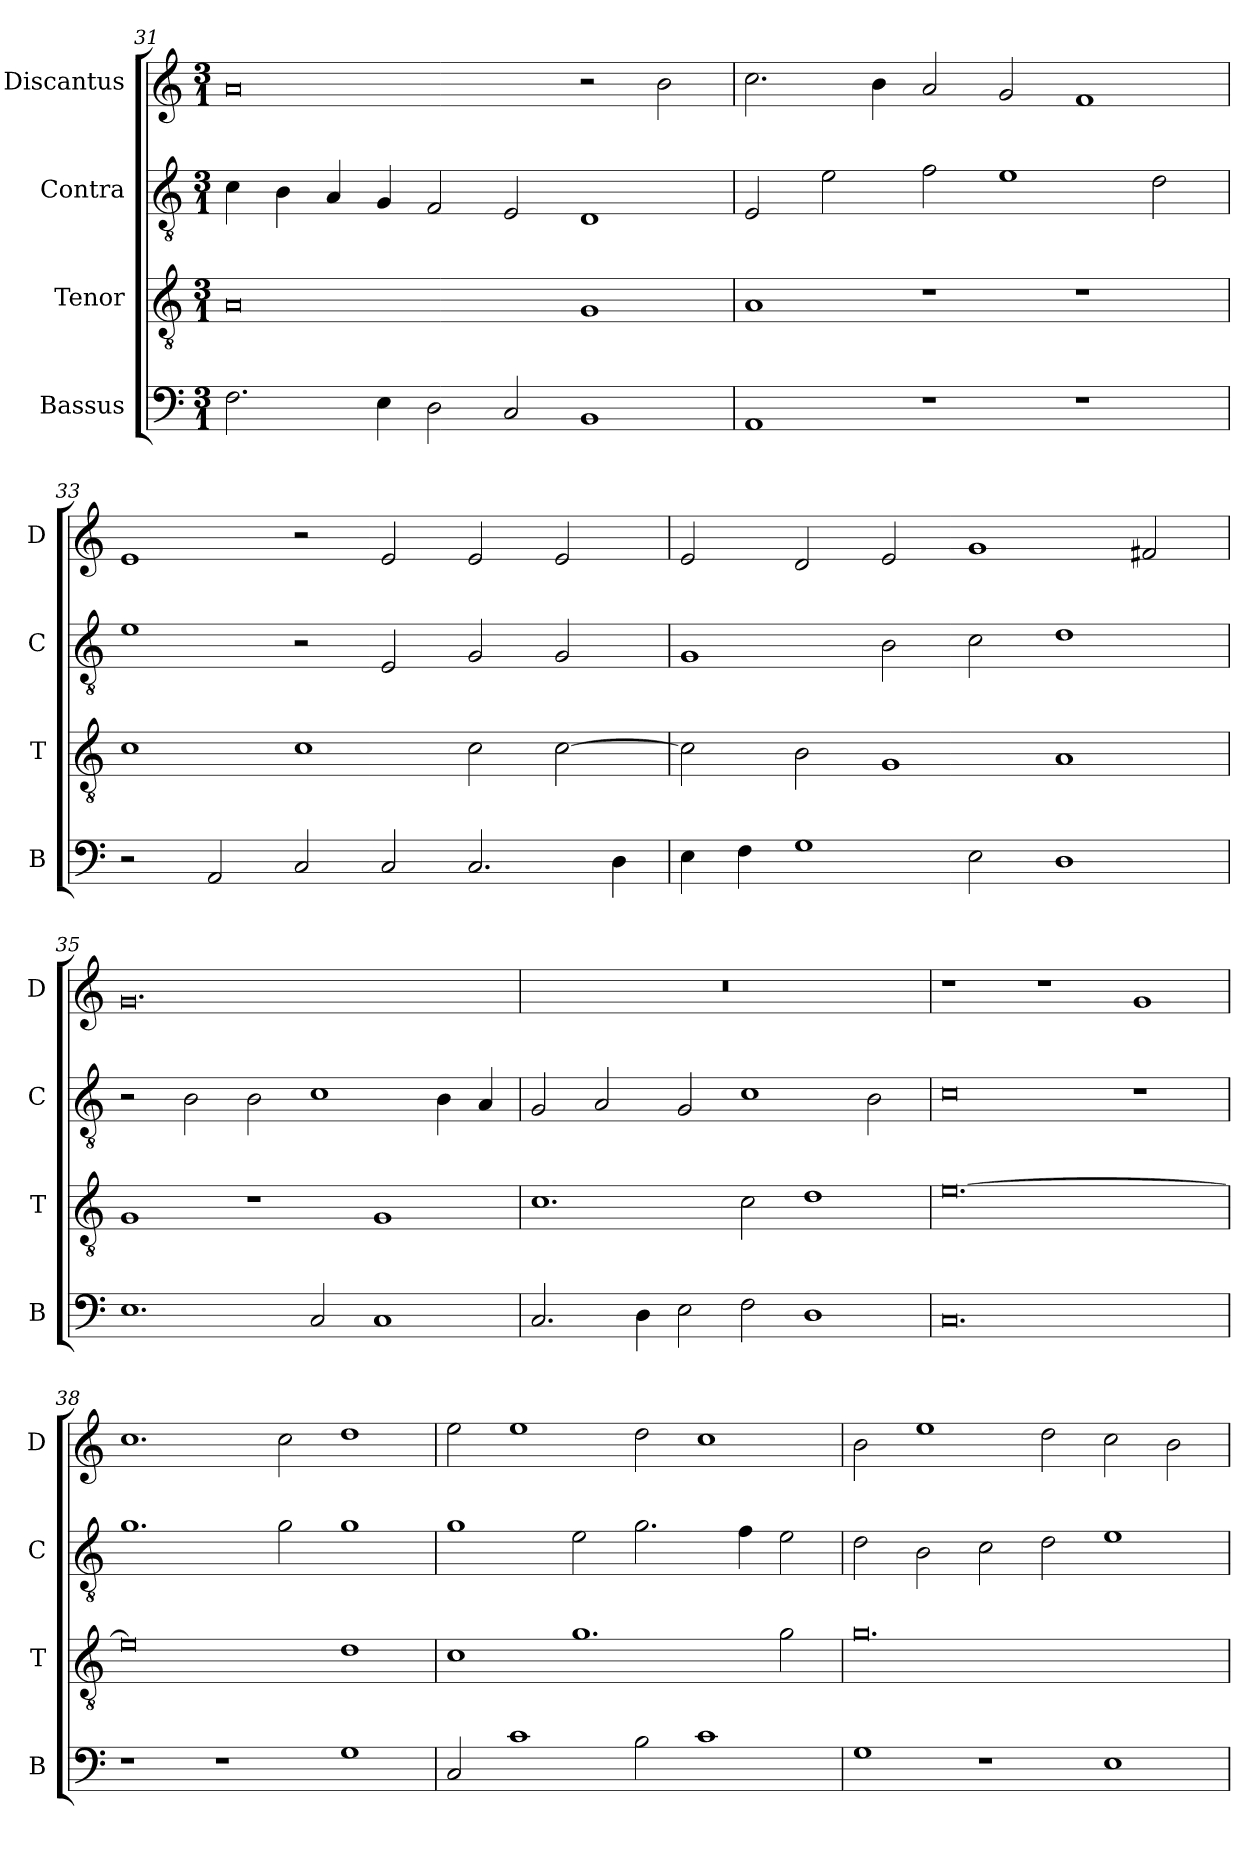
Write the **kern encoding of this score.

**kern	**kern	**kern	**kern
*part4	*part3	*part2	*part1
*staff4	*staff3	*staff2	*staff1
*I"Bassus	*I"Tenor	*I"Contra	*I"Discantus
*I'B	*I'T	*I'C	*I'D
*clefF4	*clefGv2	*clefGv2	*clefG2
*k[]	*k[]	*k[]	*k[]
*M3/1	*M3/1	*M3/1	*M3/1
=31	=31	=31	=31
2.F\	0A	4c\	0a
.	.	4B\	.
.	.	4A/	.
4E\	.	4G/	.
2D\	.	2F/	.
2C/	.	2E/	.
1BB	1G	1D	2r
.	.	.	2b\
=32	=32	=32	=32
1AA	1A	2E/	2.cc\
.	.	2e\	.
.	.	.	4b\
1r	1r	2f\	2a/
.	.	1e	2g/
1r	1r	.	1f
.	.	2d\	.
=33	=33	=33	=33
2r	1c	1e	1e
2AA/	.	.	.
2C/	1c	2r	2r
2C/	.	2E/	2e/
2.C/	2c\	2G/	2e/
.	[2c\	2G/	2e/
4D\	.	.	.
=34	=34	=34	=34
4E\	2c\]	1G	2e/
4F\	.	.	.
1G	2B\	.	2d/
.	1G	2B\	2e/
2E\	.	2c\	1g
1D	1A	1d	.
.	.	.	2f#X/
=35	=35	=35	=35
1.E	1G	2r	0.g
.	.	2B\	.
.	1r	2B\	.
2C/	.	1c	.
1C	1G	.	.
.	.	4B\	.
.	.	4A/	.
=36	=36	=36	=36
2.C/	1.c	2G/	0.r
.	.	2A/	.
4D\	.	.	.
2E\	.	2G/	.
2F\	2c\	1c	.
1D	1d	.	.
.	.	2B\	.
=37	=37	=37	=37
0.C	[0.e	0c	1r
.	.	.	1r
.	.	1r	1g
=38	=38	=38	=38
1r	0e]	1.g	1.cc
1r	.	.	.
.	.	2g\	2cc\
1G	1d	1g	1dd
=39	=39	=39	=39
2C/	1c	1g	2ee\
1c	.	.	1ee
.	1.g	2e\	.
2B\	.	2.g\	2dd\
1c	.	.	1cc
.	.	4f\	.
.	2g\	2e\	.
=40	=40	=40	=40
1G	0.g	2d\	2b\
.	.	2B\	1ee
1r	.	2c\	.
.	.	2d\	2dd\
1E	.	1e	2cc\
.	.	.	2b\
=	=	=	=
*-	*-	*-	*-
